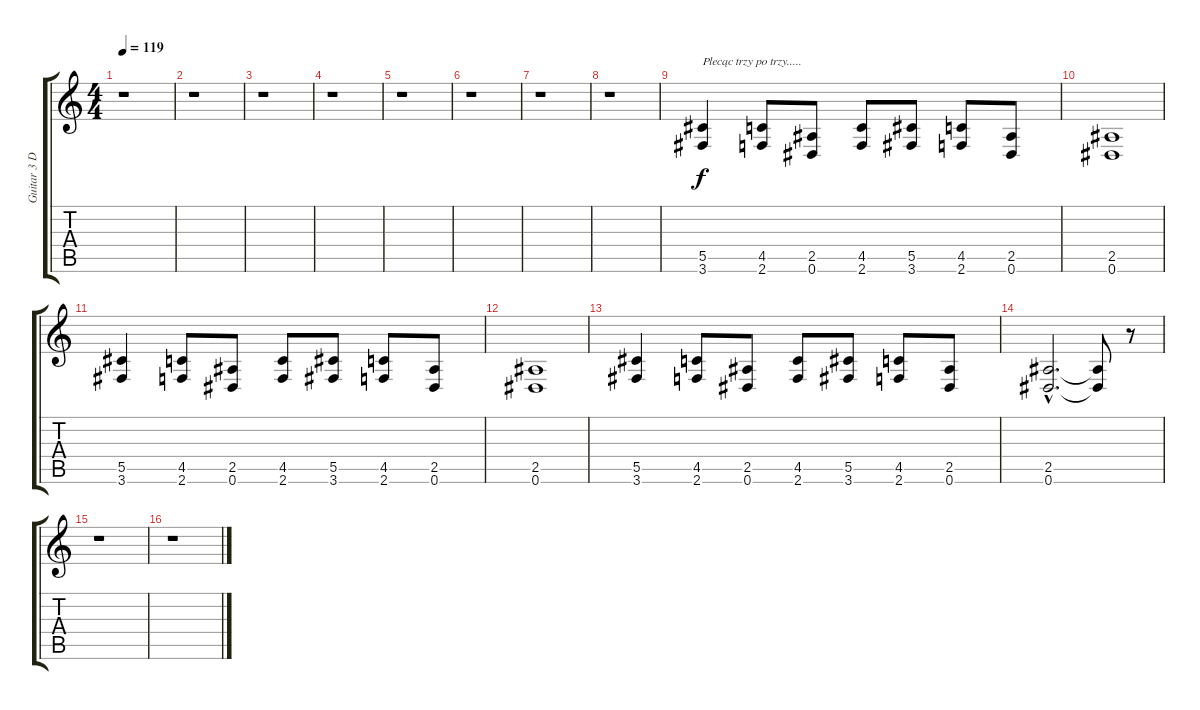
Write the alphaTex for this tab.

\track ("Guitar 3 Distortion " "Guitar 3 D") {instrument distortionguitar}
\staff {score tabs}
\tuning (Eb4 Bb3 Gb3 Db3 Ab2 Eb2) {hide}
\ts (4 4)
\tempo 119
\clef g2
\ks c
r.1{dy f instrument distortionguitar} |
r.1 |
r.1 |
r.1 |
r.1 |
r.1 |
r.1 |
r.1 |
(5.5 3.6).4{txt "Plecąc trzy po trzy....."} (4.5 2.6).8 (2.5 0.6).8 (4.5 2.6).8 (5.5 3.6).8 (4.5 2.6).8 (2.5 0.6).8 |
(2.5 0.6).1 |
(5.5 3.6).4 (4.5 2.6).8 (2.5 0.6).8 (4.5 2.6).8 (5.5 3.6).8 (4.5 2.6).8 (2.5 0.6).8 |
(2.5 0.6).1 |
(5.5 3.6).4 (4.5 2.6).8 (2.5 0.6).8 (4.5 2.6).8 (5.5 3.6).8 (4.5 2.6).8 (2.5 0.6).8 |
(2.5{hac} 0.6{hac}).2{d} (2.5{t} 0.6{t}).8 r.8 |
r.1 |
r.1
